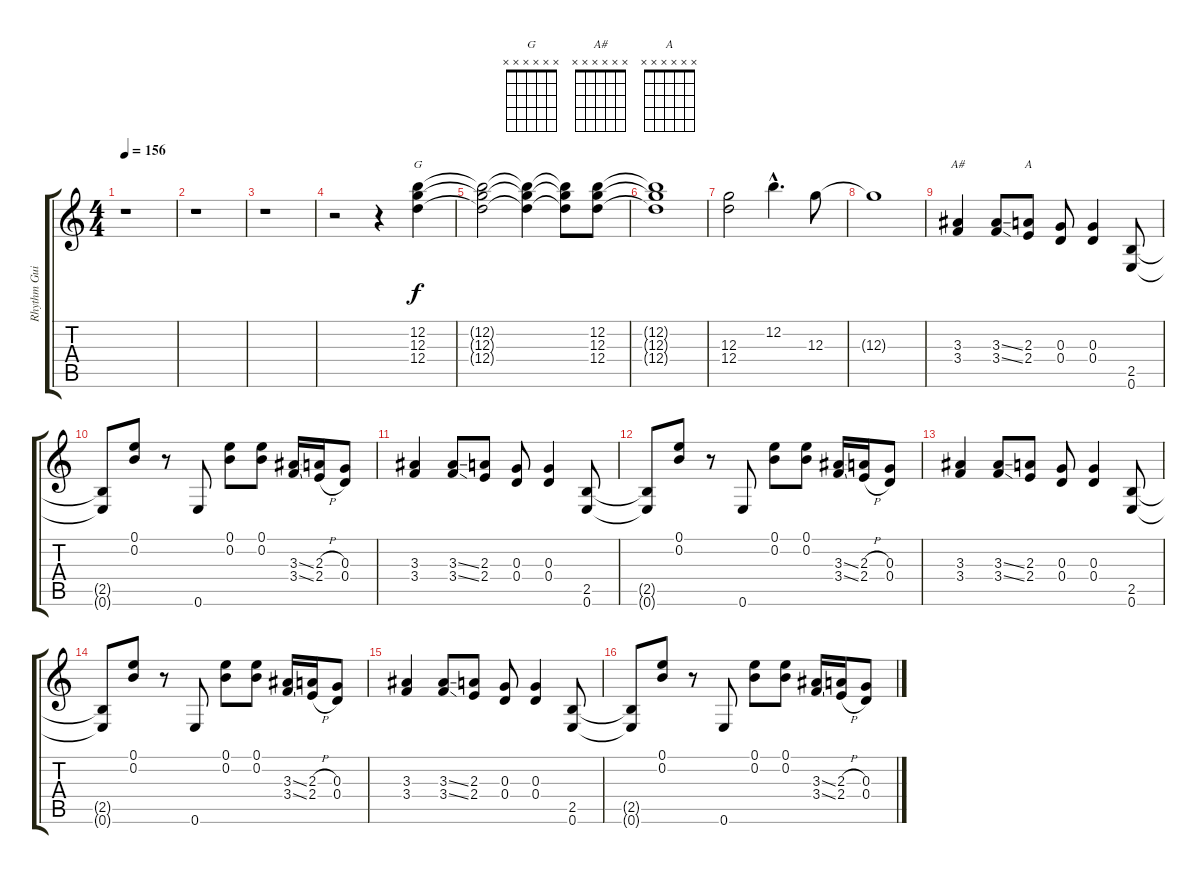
\track ("Rhythm Guitar: Izzy" "Rhythm Gui") {instrument overdrivenguitar}
\staff {score tabs}
\tuning (E4 B3 G3 D3 A2 E2) {hide}
\chord ("G" x x x x x x) {firstfret 0}
\chord ("A#" x x x x x x) {firstfret 0}
\chord ("A" x x x x x x) {firstfret 0}
\ts (4 4)
\tempo 156
\clef g2
\ks c
r.1{dy f instrument overdrivenguitar} |
r.1 |
r.1 |
r.2 r.4 (12.2 12.3 12.4).4{ch "G"} |
(12.2{t} 12.3{t} 12.4{t}).2 (12.2{t} 12.3{t} 12.4{t}).4 (12.2{t} 12.3{t} 12.4{t}).8 (12.2 12.3 12.4).8 |
(12.2{t} 12.3{t} 12.4{t}).1 |
(12.3 12.4).2 12.2{hac}.4{d} 12.3.8 |
12.3{t}.1 |
(3.3 3.4).4{ch "A#"} (3.3{ss} 3.4{ss}).8 (2.3 2.4).8{ch "A"} (0.3 0.4).8 (0.3 0.4).4 (2.5 0.6).8 |
(2.5{t} 0.6{t}).8 (0.1 0.2).8 r.8 0.6.8 (0.1 0.2).8 (0.1 0.2).8 (3.3{ss} 3.4{ss}).16 (2.3{h} 2.4{h}).16 (0.3 0.4).8 |
(3.3 3.4).4 (3.3{ss} 3.4{ss}).8 (2.3 2.4).8 (0.3 0.4).8 (0.3 0.4).4 (2.5 0.6).8 |
(2.5{t} 0.6{t}).8 (0.1 0.2).8 r.8 0.6.8 (0.1 0.2).8 (0.1 0.2).8 (3.3{ss} 3.4{ss}).16 (2.3{h} 2.4{h}).16 (0.3 0.4).8 |
(3.3 3.4).4 (3.3{ss} 3.4{ss}).8 (2.3 2.4).8 (0.3 0.4).8 (0.3 0.4).4 (2.5 0.6).8 |
(2.5{t} 0.6{t}).8 (0.1 0.2).8 r.8 0.6.8 (0.1 0.2).8 (0.1 0.2).8 (3.3{ss} 3.4{ss}).16 (2.3{h} 2.4{h}).16 (0.3 0.4).8 |
(3.3 3.4).4 (3.3{ss} 3.4{ss}).8 (2.3 2.4).8 (0.3 0.4).8 (0.3 0.4).4 (2.5 0.6).8 |
(2.5{t} 0.6{t}).8 (0.1 0.2).8 r.8 0.6.8 (0.1 0.2).8 (0.1 0.2).8 (3.3{ss} 3.4{ss}).16 (2.3{h} 2.4{h}).16 (0.3 0.4).8
